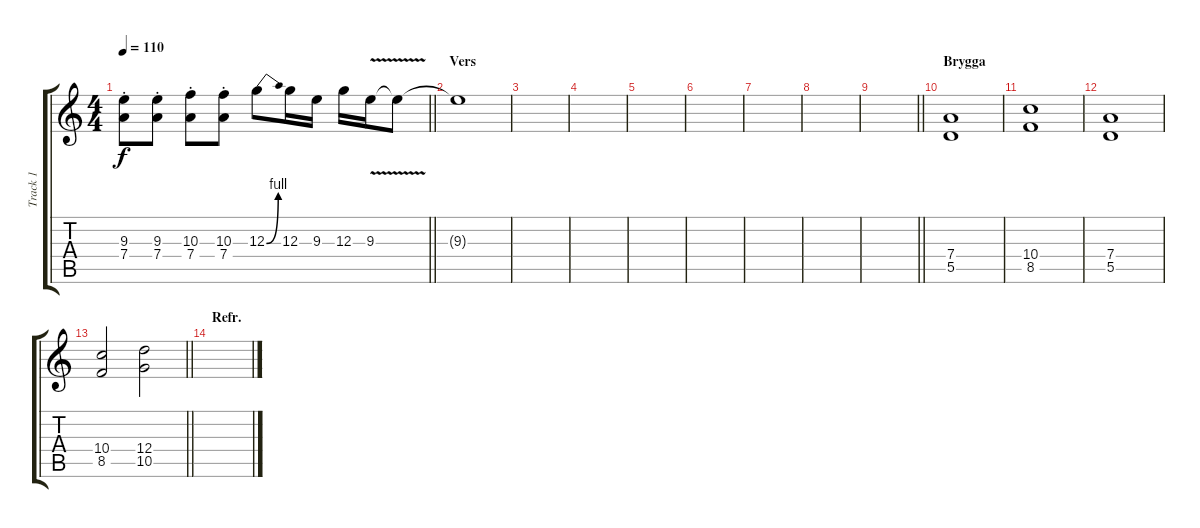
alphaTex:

\track ("Track 1" "Track 1") {instrument distortionguitar}
\staff {score tabs}
\tuning (E4 B3 G3 D3 A2 E2) {hide}
\ts (4 4)
\tempo 110
\clef g2
\barLineRight lightlight
\ks c
(9.3{st} 7.4{st}).8{dy f} (9.3{st} 7.4{st}).8 (10.3{st} 7.4{st}).8 (10.3{st} 7.4{st}).8 12.3{be (bend 0 0 60 4)}.8 12.3.16 9.3.16 12.3.16 9.3{v}.16 9.3{t}.8 |
\section ("" "Vers")
9.3{t}.1 |
|
|
|
|
|
|
\barLineRight lightlight
|
\section ("" "Brygga")
(7.4 5.5).1 |
(10.4 8.5).1 |
(7.4 5.5).1 |
\barLineRight lightlight
(10.4 8.5).2 (12.4 10.5).2 |
\section ("" "Refr.")
